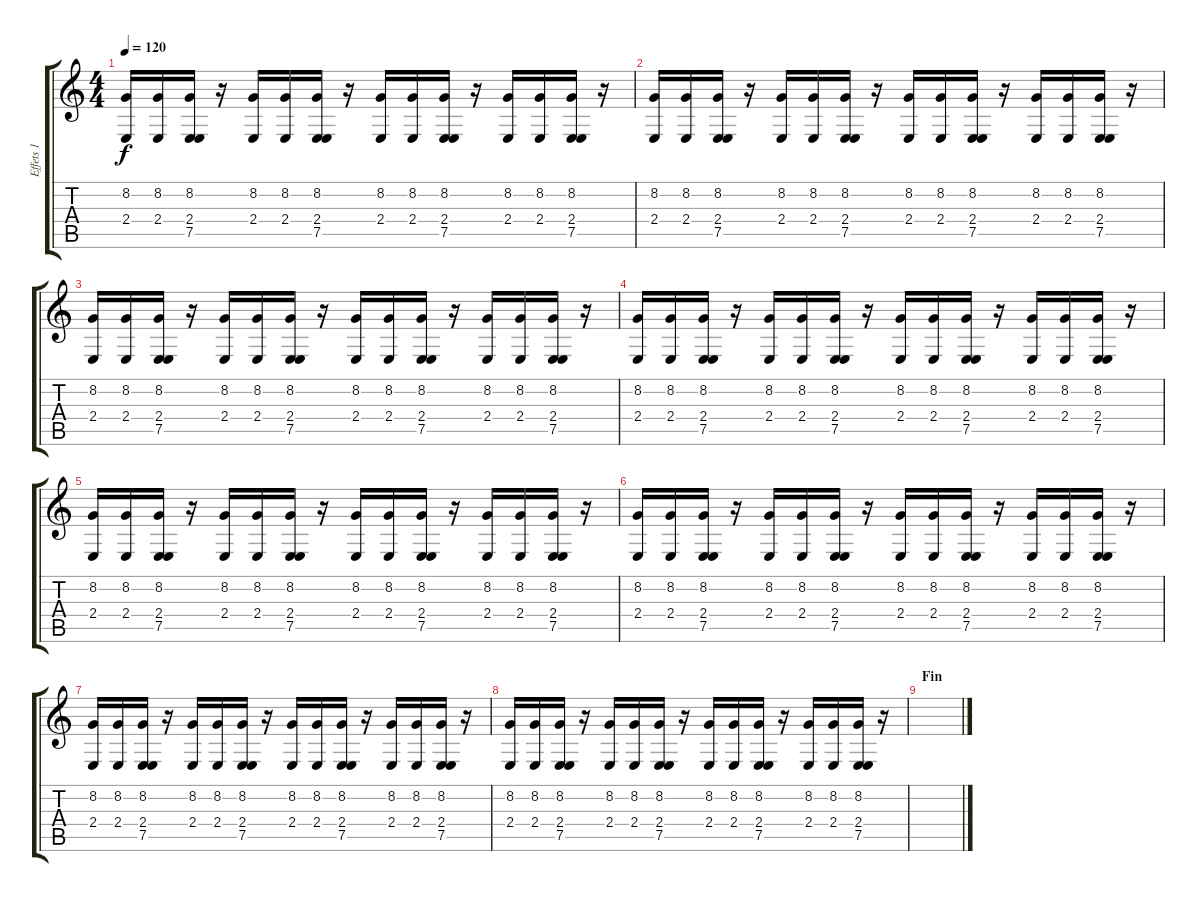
\track ("Effets 1" "Effets 1") {instrument pad3polysynth}
\staff {score tabs}
\tuning (E4 B3 G3 D3 A2 E2) {hide}
\ts (4 4)
\tempo 120
\clef g2
\ks c
(8.2 2.4).16{dy f} (8.2 2.4).16 (8.2 2.4 7.5).16 r.16 (8.2 2.4).16 (8.2 2.4).16 (8.2 2.4 7.5).16 r.16 (8.2 2.4).16 (8.2 2.4).16 (8.2 2.4 7.5).16 r.16 (8.2 2.4).16 (8.2 2.4).16 (8.2 2.4 7.5).16 r.16 |
(8.2 2.4).16 (8.2 2.4).16 (8.2 2.4 7.5).16 r.16 (8.2 2.4).16 (8.2 2.4).16 (8.2 2.4 7.5).16 r.16 (8.2 2.4).16 (8.2 2.4).16 (8.2 2.4 7.5).16 r.16 (8.2 2.4).16 (8.2 2.4).16 (8.2 2.4 7.5).16 r.16 |
(8.2 2.4).16 (8.2 2.4).16 (8.2 2.4 7.5).16 r.16 (8.2 2.4).16 (8.2 2.4).16 (8.2 2.4 7.5).16 r.16 (8.2 2.4).16 (8.2 2.4).16 (8.2 2.4 7.5).16 r.16 (8.2 2.4).16 (8.2 2.4).16 (8.2 2.4 7.5).16 r.16 |
(8.2 2.4).16 (8.2 2.4).16 (8.2 2.4 7.5).16 r.16 (8.2 2.4).16 (8.2 2.4).16 (8.2 2.4 7.5).16 r.16 (8.2 2.4).16 (8.2 2.4).16 (8.2 2.4 7.5).16 r.16 (8.2 2.4).16 (8.2 2.4).16 (8.2 2.4 7.5).16 r.16 |
(8.2 2.4).16 (8.2 2.4).16 (8.2 2.4 7.5).16 r.16 (8.2 2.4).16 (8.2 2.4).16 (8.2 2.4 7.5).16 r.16 (8.2 2.4).16 (8.2 2.4).16 (8.2 2.4 7.5).16 r.16 (8.2 2.4).16 (8.2 2.4).16 (8.2 2.4 7.5).16 r.16 |
(8.2 2.4).16 (8.2 2.4).16 (8.2 2.4 7.5).16 r.16 (8.2 2.4).16 (8.2 2.4).16 (8.2 2.4 7.5).16 r.16 (8.2 2.4).16 (8.2 2.4).16 (8.2 2.4 7.5).16 r.16 (8.2 2.4).16 (8.2 2.4).16 (8.2 2.4 7.5).16 r.16 |
(8.2 2.4).16 (8.2 2.4).16 (8.2 2.4 7.5).16 r.16 (8.2 2.4).16 (8.2 2.4).16 (8.2 2.4 7.5).16 r.16 (8.2 2.4).16 (8.2 2.4).16 (8.2 2.4 7.5).16 r.16 (8.2 2.4).16 (8.2 2.4).16 (8.2 2.4 7.5).16 r.16 |
(8.2 2.4).16 (8.2 2.4).16 (8.2 2.4 7.5).16 r.16 (8.2 2.4).16 (8.2 2.4).16 (8.2 2.4 7.5).16 r.16 (8.2 2.4).16 (8.2 2.4).16 (8.2 2.4 7.5).16 r.16 (8.2 2.4).16 (8.2 2.4).16 (8.2 2.4 7.5).16 r.16 |
\section ("" "Fin")
